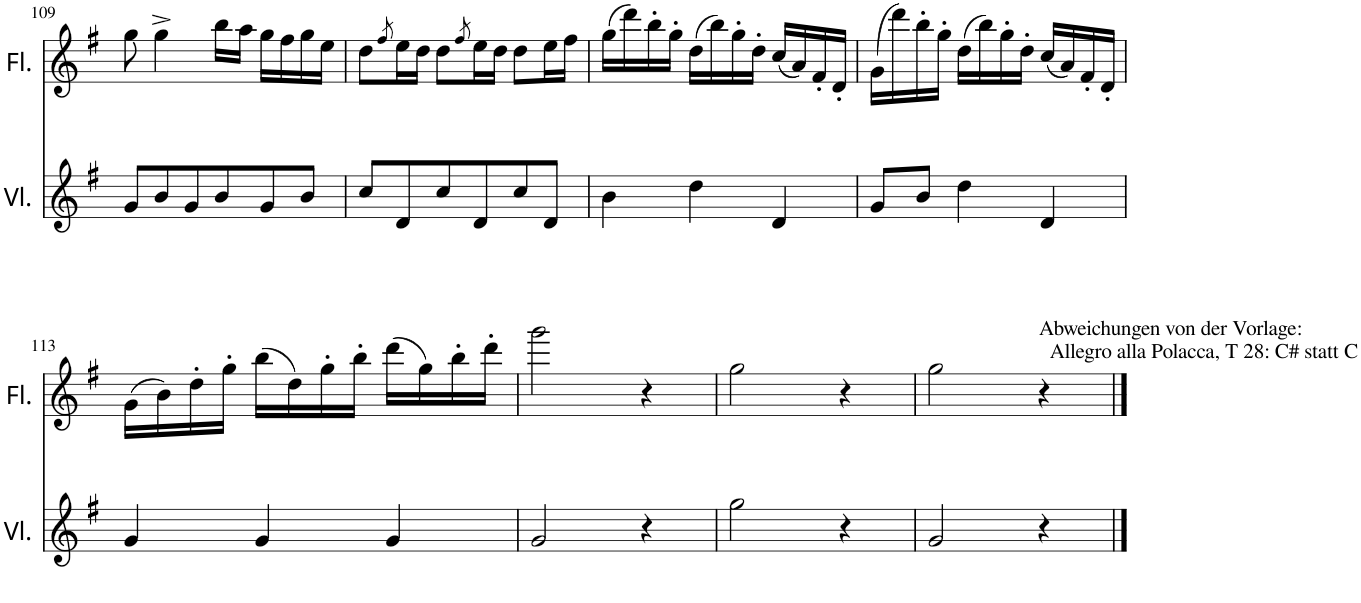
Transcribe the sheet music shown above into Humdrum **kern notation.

**kern	**kern
*part2	*part1
*staff2	*staff1
*I"Violine	*I"Flöte
*I'Vl.	*I'Fl.
!!LO:PB:g=z
*clefG2	*clefG2
*k[f#]	*k[f#]
*M3/4	*M3/4
=109	=109
8g/L	8gg\
8b/	4gg^\
8g/	.
8b/	16bb\LL
.	16aa\JJ
8g/	16gg\LL
.	16ff#\
8b/J	16gg\
.	16ee\JJ
=110	=110
8cc/L	8dd\L
.	8qff#/
8d/	16ee\L
.	16dd\JJ
8cc/	8dd\L
.	8qff#/
8d/	16ee\L
.	16dd\JJ
8cc/	8dd\L
8d/J	16ee\L
.	16ff#\JJ
=111	=111
4b\	(16gg\LL
.	16ddd\)
.	16bb'\
.	16gg'\JJ
4dd\	(16dd\LL
.	16bb\)
.	16gg'\
.	16dd'\JJ
4d/	(16cc/LL
.	16a/)
.	16f#'/
.	16d'/JJ
=112	=112
8g/L	(16g\LL
.	16ddd\)
8b/J	16bb'\
.	16gg'\JJ
4dd\	(16dd\LL
.	16bb\)
.	16gg'\
.	16dd'\JJ
4d/	(16cc/LL
.	16a/)
.	16f#'/
.	16d'/JJ
!!LO:LB:g=z
=113	=113
4g/	(16g\LL
.	16b\)
.	16dd'\
.	16gg'\JJ
4g/	(16bb\LL
.	16dd\)
.	16gg'\
.	16bb'\JJ
4g/	(16ddd\LL
.	16gg\)
.	16bb'\
.	16ddd'\JJ
=114	=114
2g/	2ggg\
4r	4r
=115	=115
2gg\	2gg\
4r	4r
=116	=116
2g/	2gg\
!	!LO:TX:a:t=Abweichungen von der Vorlage&colon;
!	!LO:TX:a:t=Allegro alla Polacca, T 28&colon; C# statt C
4r	4r
==	==
*-	*-
